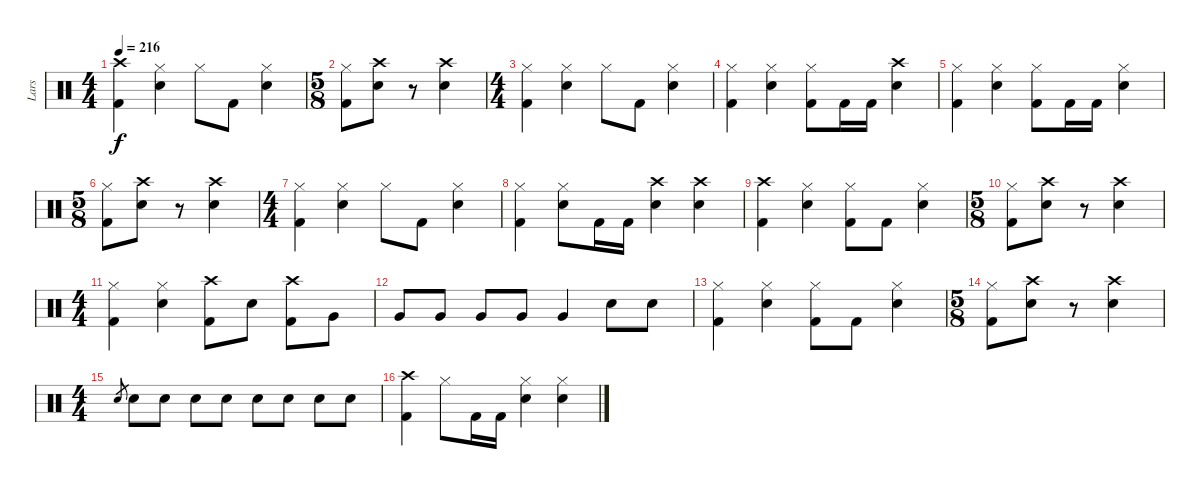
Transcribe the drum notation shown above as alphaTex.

\track ("Lars" "Lars") {instrument percussion}
\staff {score}
\articulation defaults
\ts (4 4)
\tempo 216
\clef neutral
\ks c
("Crash high (hit)" "Kick (hit) 2").4{dy f} ("Hi-Hat (closed)" "Electric Snare (hit)").4 "Hi-Hat (closed)".8 "Kick (hit) 2".8 ("Hi-Hat (closed)" "Electric Snare (hit)").4 |
\ts (5 8)
("Hi-Hat (closed)" "Kick (hit) 2").8 ("Crash high (hit)" "Electric Snare (hit)").8 r.8 ("Crash high (hit)" "Electric Snare (hit)").4 |
\ts (4 4)
("Hi-Hat (closed)" "Kick (hit) 2").4 ("Hi-Hat (closed)" "Electric Snare (hit)").4 "Hi-Hat (closed)".8 "Kick (hit) 2".8 ("Hi-Hat (closed)" "Electric Snare (hit)").4 |
("Hi-Hat (closed)" "Kick (hit) 2").4 ("Hi-Hat (closed)" "Electric Snare (hit)").4 ("Hi-Hat (closed)" "Kick (hit) 2").8 "Kick (hit) 2".16 "Kick (hit) 2".16 ("Crash high (hit)" "Electric Snare (hit)").4 |
("Hi-Hat (closed)" "Kick (hit) 2").4 ("Hi-Hat (closed)" "Electric Snare (hit)").4 ("Hi-Hat (closed)" "Kick (hit) 2").8 "Kick (hit) 2".16 "Kick (hit) 2".16 ("Hi-Hat (closed)" "Electric Snare (hit)").4 |
\ts (5 8)
("Hi-Hat (closed)" "Kick (hit) 2").8 ("Crash high (hit)" "Electric Snare (hit)").8 r.8 ("Crash high (hit)" "Electric Snare (hit)").4 |
\ts (4 4)
("Hi-Hat (closed)" "Kick (hit) 2").4 ("Hi-Hat (closed)" "Electric Snare (hit)").4 "Hi-Hat (closed)".8 "Kick (hit) 2".8 ("Hi-Hat (closed)" "Electric Snare (hit)").4 |
("Hi-Hat (closed)" "Kick (hit) 2").4 ("Hi-Hat (closed)" "Electric Snare (hit)").8 "Kick (hit) 2".16 "Kick (hit) 2".16 ("Crash high (hit)" "Electric Snare (hit)").4 ("Crash high (hit)" "Electric Snare (hit)").4 |
("Crash high (hit)" "Kick (hit) 2").4 ("Hi-Hat (closed)" "Electric Snare (hit)").4 ("Hi-Hat (closed)" "Kick (hit) 2").8 "Kick (hit) 2".8 ("Hi-Hat (closed)" "Electric Snare (hit)").4 |
\ts (5 8)
("Hi-Hat (closed)" "Kick (hit) 2").8 ("Crash high (hit)" "Electric Snare (hit)").8 r.8 ("Crash high (hit)" "Electric Snare (hit)").4 |
\ts (4 4)
("Hi-Hat (closed)" "Kick (hit) 2").4 ("Hi-Hat (closed)" "Electric Snare (hit)").4 ("Crash high (hit)" "Kick (hit) 2").8 "Electric Snare (hit)".8 ("Crash high (hit)" "Kick (hit) 2").8 "Very Low Tom (hit)".8 |
"Very Low Tom (hit)".8 "Very Low Tom (hit)".8 "Very Low Tom (hit)".8 "Very Low Tom (hit)".8 "Very Low Tom (hit)".4 "Electric Snare (hit)".8 "Electric Snare (hit)".8 |
("Hi-Hat (closed)" "Kick (hit) 2").4 ("Hi-Hat (closed)" "Electric Snare (hit)").4 ("Hi-Hat (closed)" "Kick (hit) 2").8 "Kick (hit) 2".8 ("Hi-Hat (closed)" "Electric Snare (hit)").4 |
\ts (5 8)
("Hi-Hat (closed)" "Kick (hit) 2").8 ("Crash high (hit)" "Electric Snare (hit)").8 r.8 ("Crash high (hit)" "Electric Snare (hit)").4 |
\ts (4 4)
"Electric Snare (hit)".8{gr} "Electric Snare (hit)".8 "Electric Snare (hit)".8 "Electric Snare (hit)".8 "Electric Snare (hit)".8 "Electric Snare (hit)".8 "Electric Snare (hit)".8 "Electric Snare (hit)".8 "Electric Snare (hit)".8 |
("Crash high (hit)" "Kick (hit) 2").4 "Hi-Hat (closed)".8 "Kick (hit) 2".16 "Kick (hit) 2".16 ("Hi-Hat (closed)" "Electric Snare (hit)").4 ("Hi-Hat (closed)" "Electric Snare (hit)").4
